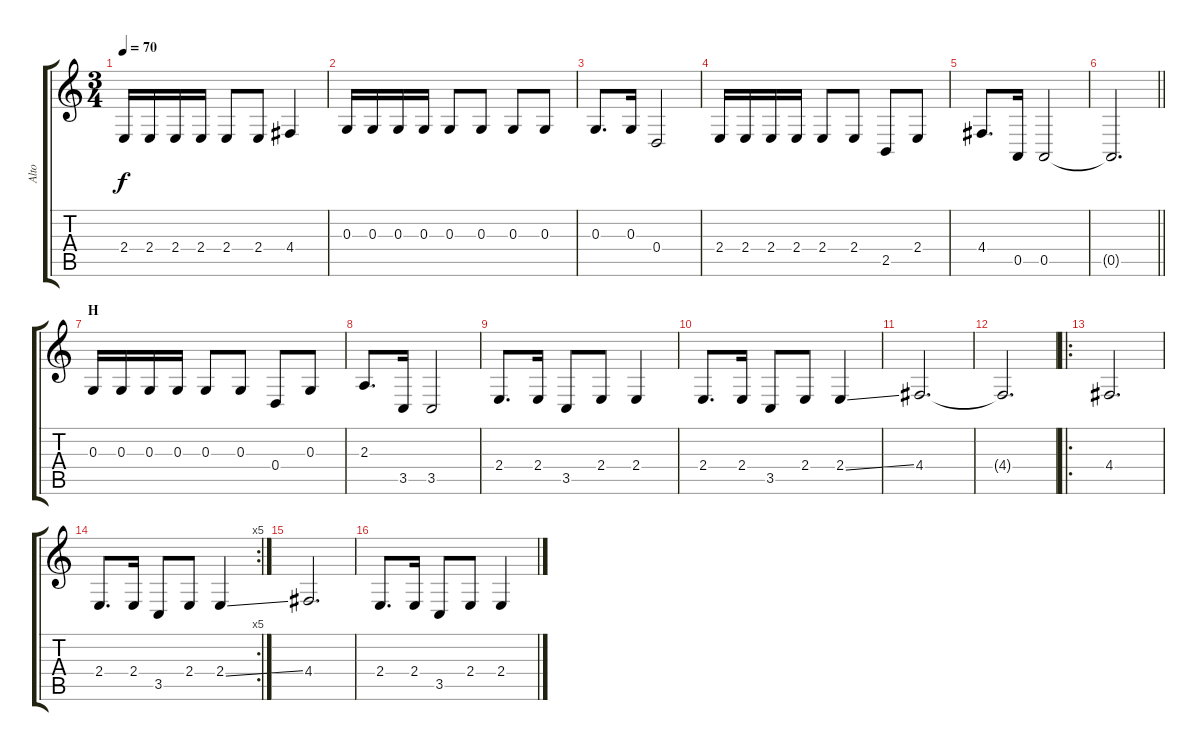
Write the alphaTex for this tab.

\track ("Alto" "Alto") {instrument voiceoohs}
\staff {score tabs}
\tuning (E4 B3 G3 D3 A2 E2) {hide}
\ts (3 4)
\tempo 70
\clef g2
\ks c
2.4.16{dy f} 2.4.16 2.4.16 2.4.16 2.4.8 2.4.8 4.4.4 |
0.3.16 0.3.16 0.3.16 0.3.16 0.3.8 0.3.8 0.3.8 0.3.8 |
0.3.8{d} 0.3.16 0.4.2 |
2.4.16 2.4.16 2.4.16 2.4.16 2.4.8 2.4.8 2.5.8 2.4.8 |
4.4.8{d} 0.5.16 0.5.2 |
\barLineRight lightlight
0.5{t}.2{d} |
\section ("" "H")
0.3.16 0.3.16 0.3.16 0.3.16 0.3.8 0.3.8 0.4.8 0.3.8 |
2.3.8{d} 3.5.16 3.5.2 |
2.4.8{d} 2.4.16 3.5.8 2.4.8 2.4.4 |
2.4.8{d} 2.4.16 3.5.8 2.4.8 2.4{ss}.4 |
4.4.2{d} |
4.4{t}.2{d} |
\ro
4.4.2{d} |
\rc 5
2.4.8{d} 2.4.16 3.5.8 2.4.8 2.4{ss}.4 |
4.4.2{d} |
2.4.8{d} 2.4.16 3.5.8 2.4.8 2.4{ss}.4
